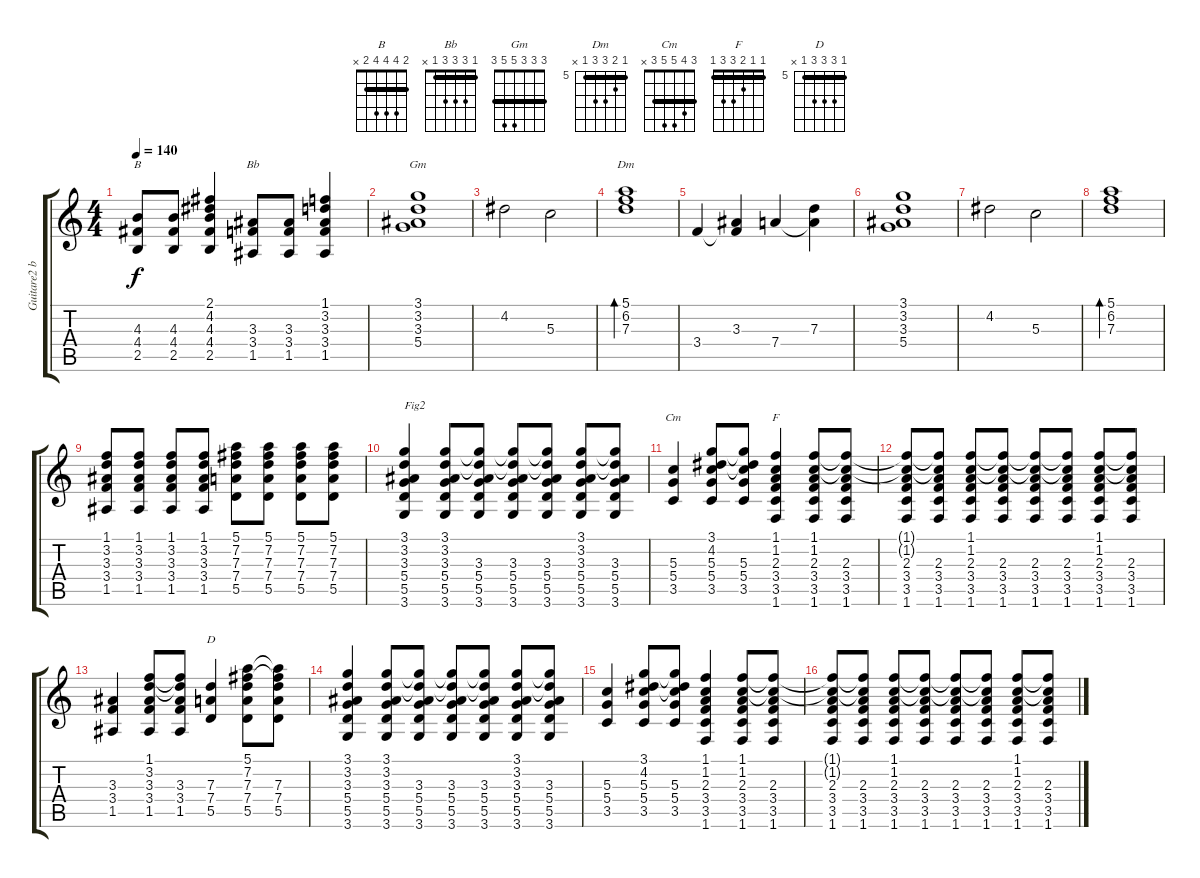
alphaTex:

\track ("Guitare2 bis" "Guitare2 b") {instrument overdrivenguitar}
\staff {score tabs}
\tuning (E4 B3 G3 D3 A2 E2) {hide}
\chord ("B" 2 4 4 4 2 x) {barre 2}
\chord ("Bb" 1 3 3 3 1 x) {barre 1}
\chord ("Gm" 3 3 3 5 5 3) {barre 3}
\chord ("Dm" 5 6 7 7 5 x) {firstfret 5 barre 5}
\chord ("Cm" 3 4 5 5 3 x) {barre 3}
\chord ("F" 1 1 2 3 3 1) {barre 1}
\chord ("D" 5 7 7 7 5 x) {firstfret 5 barre 5}
\ts (4 4)
\tempo 140
\clef g2
\ks c
(4.3 4.4 2.5).8{ch "B" dy f} (4.3 4.4 2.5).8 (2.1 4.2 4.3 4.4 2.5).4 (3.3 3.4 1.5).8{ch "Bb"} (3.3 3.4 1.5).8 (1.1 3.2 3.3 3.4 1.5).4 |
(3.1 3.2 3.3 5.4).1{ch "Gm"} |
4.2.2 5.3.2 |
(5.1 6.2 7.3).1{bd 240 ch "Dm"} |
3.4.4 (3.3 3.4{t}).4 7.4.4 (7.3 7.4{t}).4 |
(3.1 3.2 3.3 5.4).1 |
4.2.2 5.3.2 |
(5.1 6.2 7.3).1{bd 240} |
(1.1 3.2 3.3 3.4 1.5).8 (1.1 3.2 3.3 3.4 1.5).8 (1.1 3.2 3.3 3.4 1.5).8 (1.1 3.2 3.3 3.4 1.5).8 (5.1 7.2 7.3 7.4 5.5).8 (5.1 7.2 7.3 7.4 5.5).8 (5.1 7.2 7.3 7.4 5.5).8 (5.1 7.2 7.3 7.4 5.5).8 |
(3.1 3.2 3.3 5.4 5.5 3.6).4{txt "Fig2"} (3.1 3.2 3.3 5.4 5.5 3.6).8 (3.1{t} 3.2{t} 3.3 5.4 5.5 3.6).8 (3.1{t} 3.2{t} 3.3 5.4 5.5 3.6).8 (3.1{t} 3.2{t} 3.3 5.4 5.5 3.6).8 (3.1 3.2 3.3 5.4 5.5 3.6).8 (3.1{t} 3.2{t} 3.3 5.4 5.5 3.6).8 |
(5.3 5.4 3.5).4{ch "Cm"} (3.1 4.2 5.3 5.4 3.5).8 (3.1{t} 4.2{t} 5.3 5.4 3.5).8 (1.1 1.2 2.3 3.4 3.5 1.6).4{ch "F"} (1.1 1.2 2.3 3.4 3.5 1.6).8 (1.1{t} 1.2{t} 2.3 3.4 3.5 1.6).8 |
(1.1{t} 1.2{t} 2.3 3.4 3.5 1.6).8 (1.1{t} 1.2{t} 2.3 3.4 3.5 1.6).8 (1.1 1.2 2.3 3.4 3.5 1.6).8 (1.1{t} 1.2{t} 2.3 3.4 3.5 1.6).8 (1.1{t} 1.2{t} 2.3 3.4 3.5 1.6).8 (1.1{t} 1.2{t} 2.3 3.4 3.5 1.6).8 (1.1 1.2 2.3 3.4 3.5 1.6).8 (1.1{t} 1.2{t} 2.3 3.4 3.5 1.6).8 |
(3.3 3.4 1.5).4 (1.1 3.2 3.3 3.4 1.5).8 (1.1{t} 3.2{t} 3.3 3.4 1.5).8 (7.3 7.4 5.5).4{ch "D"} (5.1 7.2 7.3 7.4 5.5).8 (5.1{t} 7.2{t} 7.3 7.4 5.5).8 |
(3.1 3.2 3.3 5.4 5.5 3.6).4 (3.1 3.2 3.3 5.4 5.5 3.6).8 (3.1{t} 3.2{t} 3.3 5.4 5.5 3.6).8 (3.1{t} 3.2{t} 3.3 5.4 5.5 3.6).8 (3.1{t} 3.2{t} 3.3 5.4 5.5 3.6).8 (3.1 3.2 3.3 5.4 5.5 3.6).8 (3.1{t} 3.2{t} 3.3 5.4 5.5 3.6).8 |
(5.3 5.4 3.5).4 (3.1 4.2 5.3 5.4 3.5).8 (3.1{t} 4.2{t} 5.3 5.4 3.5).8 (1.1 1.2 2.3 3.4 3.5 1.6).4 (1.1 1.2 2.3 3.4 3.5 1.6).8 (1.1{t} 1.2{t} 2.3 3.4 3.5 1.6).8 |
(1.1{t} 1.2{t} 2.3 3.4 3.5 1.6).8 (1.1{t} 1.2{t} 2.3 3.4 3.5 1.6).8 (1.1 1.2 2.3 3.4 3.5 1.6).8 (1.1{t} 1.2{t} 2.3 3.4 3.5 1.6).8 (1.1{t} 1.2{t} 2.3 3.4 3.5 1.6).8 (1.1{t} 1.2{t} 2.3 3.4 3.5 1.6).8 (1.1 1.2 2.3 3.4 3.5 1.6).8 (1.1{t} 1.2{t} 2.3 3.4 3.5 1.6).8
